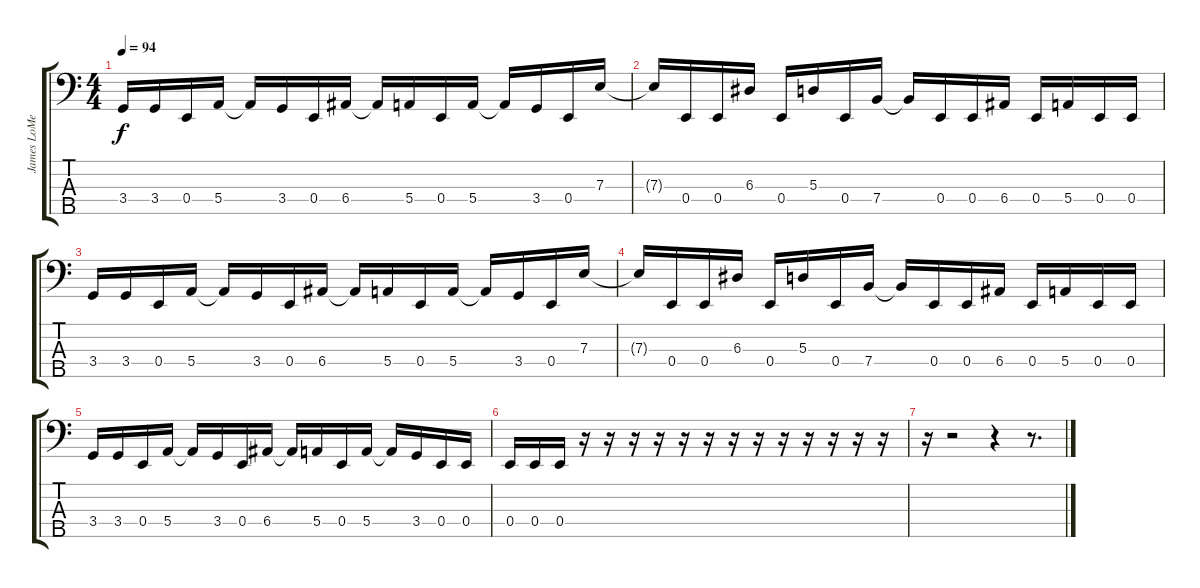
\track ("James LoMenzo" "James LoMe") {instrument electricbassfinger}
\staff {score tabs}
\tuning (G2 D2 A1 E1 B0) {hide}
\ts (4 4)
\tempo 94
\clef f4
\ks c
3.4.16{dy f} 3.4.16 0.4.16 5.4.16 5.4{t}.16 3.4.16 0.4.16 6.4.16 6.4{t}.16 5.4.16 0.4.16 5.4.16 5.4{t}.16 3.4.16 0.4.16 7.3.16 |
7.3{t}.16 0.4.16 0.4.16 6.3.16 0.4.16 5.3.16 0.4.16 7.4.16 7.4{t}.16 0.4.16 0.4.16 6.4.16 0.4.16 5.4.16 0.4.16 0.4.16 |
3.4.16 3.4.16 0.4.16 5.4.16 5.4{t}.16 3.4.16 0.4.16 6.4.16 6.4{t}.16 5.4.16 0.4.16 5.4.16 5.4{t}.16 3.4.16 0.4.16 7.3.16 |
7.3{t}.16 0.4.16 0.4.16 6.3.16 0.4.16 5.3.16 0.4.16 7.4.16 7.4{t}.16 0.4.16 0.4.16 6.4.16 0.4.16 5.4.16 0.4.16 0.4.16 |
3.4.16 3.4.16 0.4.16 5.4.16 5.4{t}.16 3.4.16 0.4.16 6.4.16 6.4{t}.16 5.4.16 0.4.16 5.4.16 5.4{t}.16 3.4.16 0.4.16 0.4.16 |
0.4.16 0.4.16 0.4.16 r.16 r.16 r.16 r.16 r.16 r.16 r.16 r.16 r.16 r.16 r.16 r.16 r.16 |
r.16 r.2 r.4 r.8{d}
